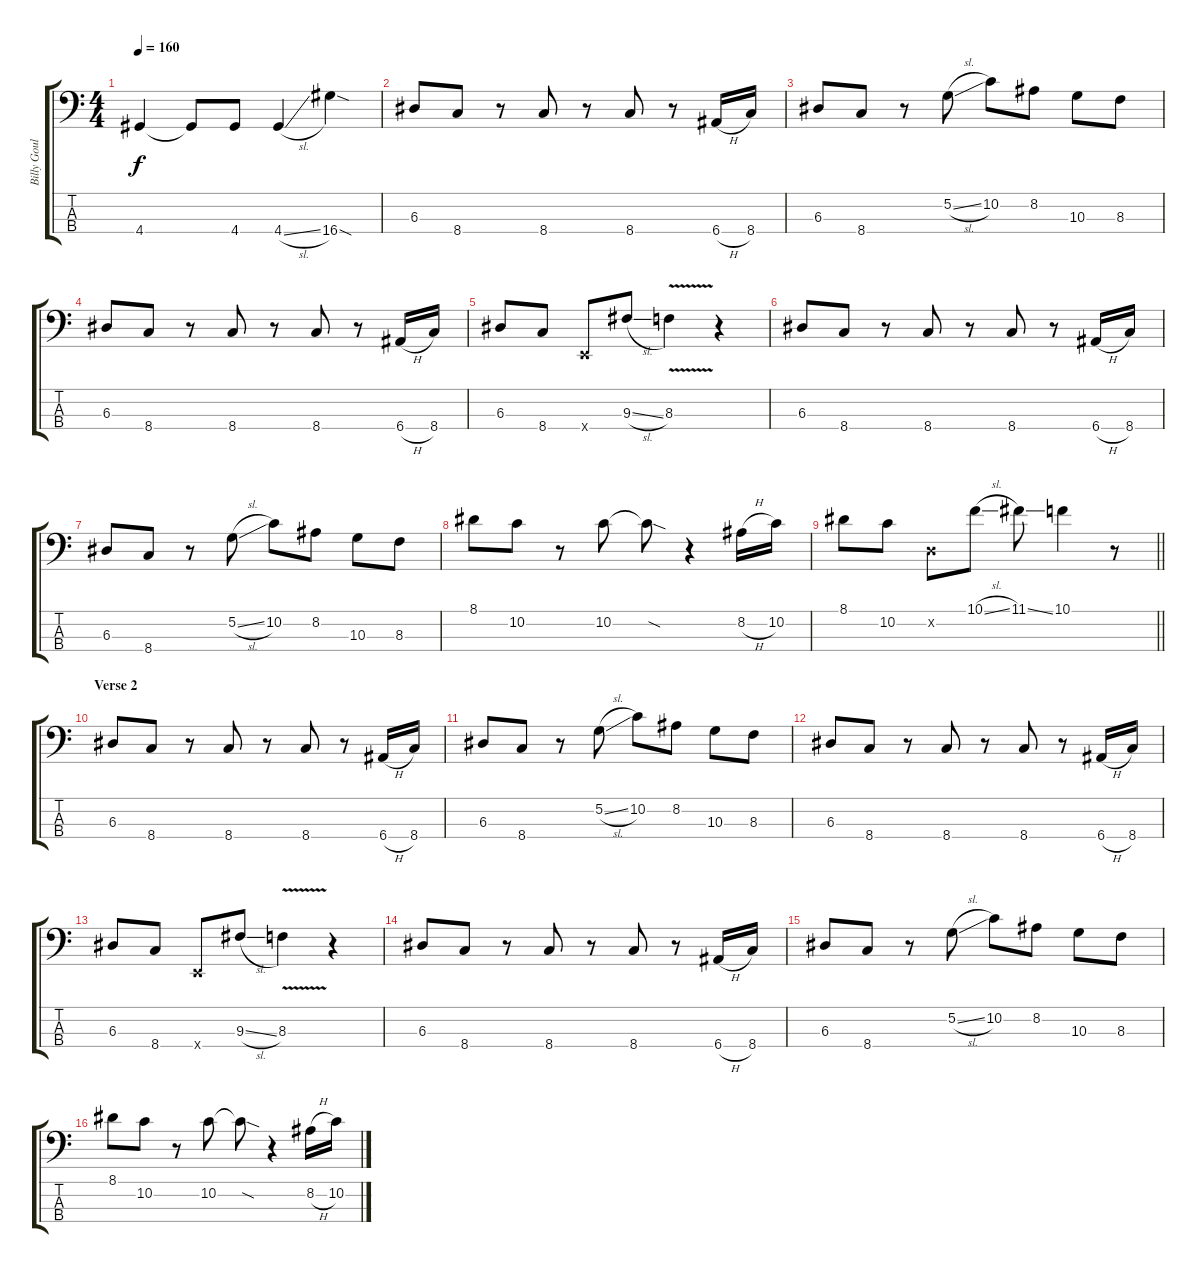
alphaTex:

\track ("Billy Gould - Bass" "Billy Goul") {instrument slapbass2}
\staff {score tabs}
\tuning (G2 D2 A1 E1) {hide}
\ts (4 4)
\tempo 160
\clef f4
\ks c
4.4.4{dy f} 4.4{t}.8 4.4.8 4.4{sl}.4 16.4{sod}.4 |
6.3.8 8.4.8 r.8 8.4.8 r.8 8.4.8 r.8 6.4{h}.16 8.4.16 |
6.3.8 8.4.8 r.8 5.2{sl}.8 10.2.8 8.2.8 10.3.8 8.3.8 |
6.3.8 8.4.8 r.8 8.4.8 r.8 8.4.8 r.8 6.4{h}.16 8.4.16 |
6.3.8 8.4.8 0.4{x}.8 9.3{sl}.8 8.3{v}.4 r.4 |
6.3.8 8.4.8 r.8 8.4.8 r.8 8.4.8 r.8 6.4{h}.16 8.4.16 |
6.3.8 8.4.8 r.8 5.2{sl}.8 10.2.8 8.2.8 10.3.8 8.3.8 |
8.1.8 10.2.8 r.8 10.2.8 10.2{sod t}.8 r.4 8.2{h}.16 10.2.16 |
\barLineRight lightlight
8.1.8 10.2.8 0.2{x}.8 10.1{sl}.8 11.1{ss}.8 10.1.4 r.8 |
\section ("" "Verse 2")
6.3.8 8.4.8 r.8 8.4.8 r.8 8.4.8 r.8 6.4{h}.16 8.4.16 |
6.3.8 8.4.8 r.8 5.2{sl}.8 10.2.8 8.2.8 10.3.8 8.3.8 |
6.3.8 8.4.8 r.8 8.4.8 r.8 8.4.8 r.8 6.4{h}.16 8.4.16 |
6.3.8 8.4.8 0.4{x}.8 9.3{sl}.8 8.3{v}.4 r.4 |
6.3.8 8.4.8 r.8 8.4.8 r.8 8.4.8 r.8 6.4{h}.16 8.4.16 |
6.3.8 8.4.8 r.8 5.2{sl}.8 10.2.8 8.2.8 10.3.8 8.3.8 |
8.1.8 10.2.8 r.8 10.2.8 10.2{sod t}.8 r.4 8.2{h}.16 10.2.16
